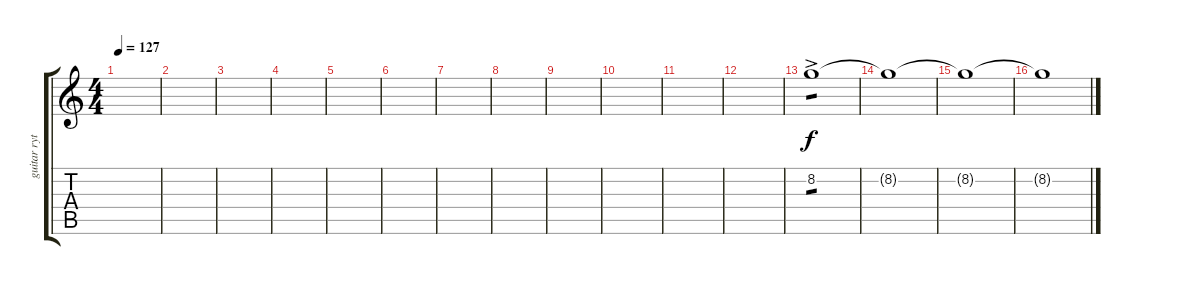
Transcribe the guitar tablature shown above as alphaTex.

\track ("guitar rythmik" "guitar ryt") {instrument distortionguitar}
\staff {score tabs}
\tuning (E4 B3 G3 D3 A2 E2) {hide}
\ts (4 4)
\tempo 127
\clef g2
\ks c
|
|
|
|
|
|
|
|
|
|
|
|
8.2{ac}.1{tp 1} |
8.2{t}.1{dy f} |
8.2{t}.1 |
8.2{t}.1
